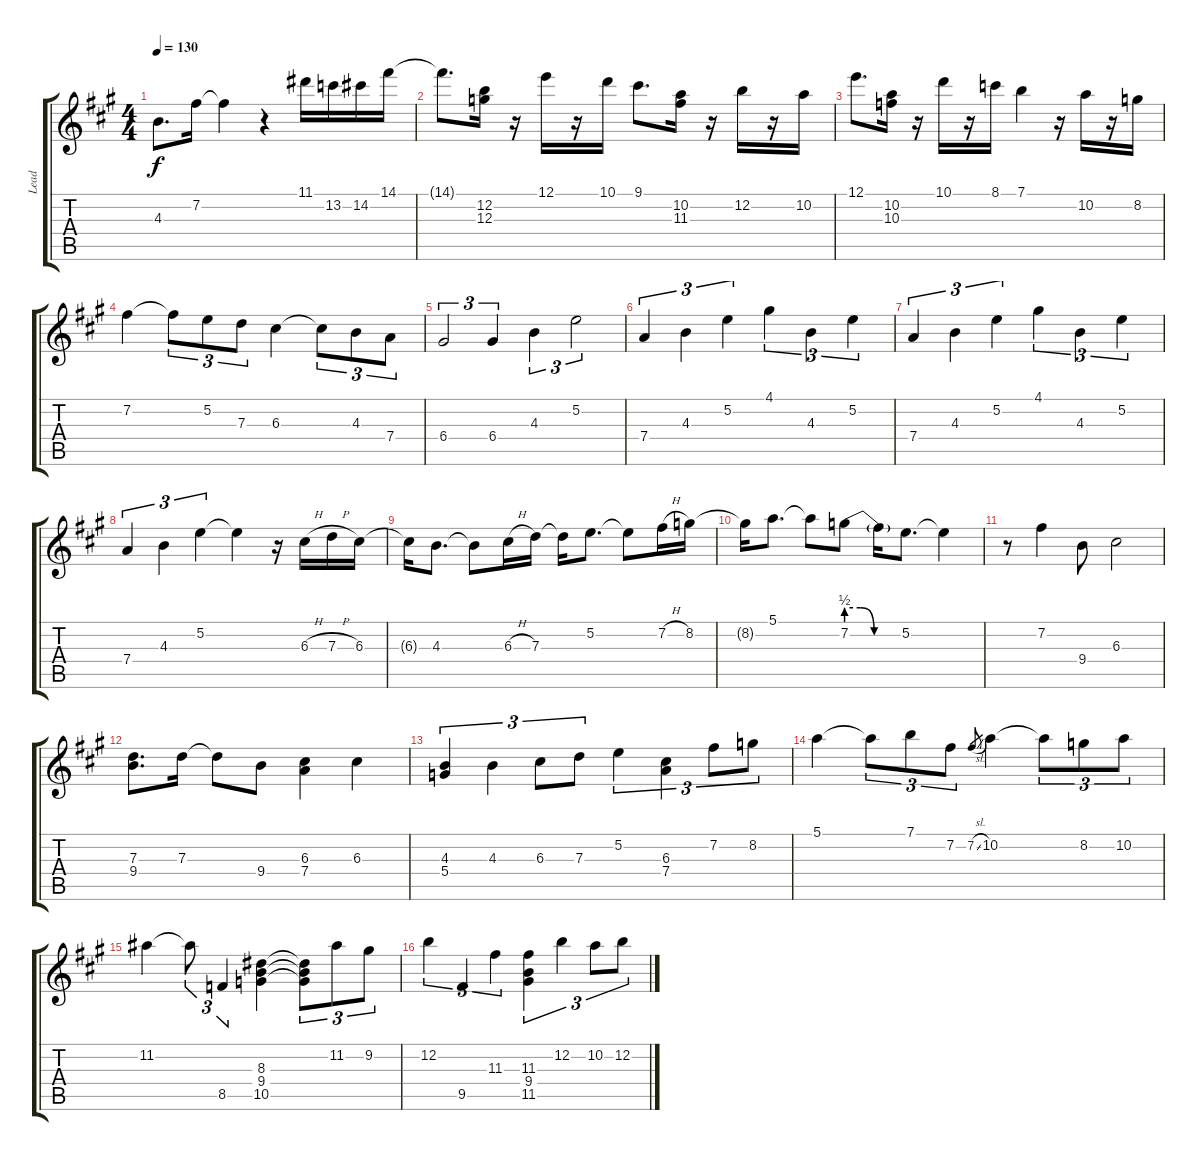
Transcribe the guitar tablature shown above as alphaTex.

\track ("Lead" "Lead") {instrument electricguitarjazz}
\staff {score tabs}
\tuning (E4 B3 G3 D3 A2 E2) {hide}
\ts (4 4)
\tempo 130
\clef g2
\ks a
4.3.8{d dy f} 7.2.16 7.2{t}.4 r.4 11.1.16 13.2.16 14.2.16 14.1.16 |
14.1{t}.8{d} (12.2 12.3).16 r.16 12.1.16 r.16 10.1.16 9.1.8{d} (10.2 11.3).16 r.16 12.2.16 r.16 10.2.16 |
12.1.8{d} (10.2 10.3).16 r.16 10.1.16 r.16 8.1.16 7.1.4 r.16 10.2.16 r.16 8.2.16 |
7.2.4 7.2{t}.8{tu (3 2)} 5.2.8{tu (3 2)} 7.3.8{tu (3 2)} 6.3.4 6.3{t}.8{tu (3 2)} 4.3.8{tu (3 2)} 7.4.8{tu (3 2)} |
6.4.2{tu (3 2)} 6.4.4{tu (3 2)} 4.3.4{tu (3 2)} 5.2.2{tu (3 2)} |
7.4.4{tu (3 2)} 4.3.4{tu (3 2)} 5.2.4{tu (3 2)} 4.1.4{tu (3 2)} 4.3.4{tu (3 2)} 5.2.4{tu (3 2)} |
7.4.4{tu (3 2)} 4.3.4{tu (3 2)} 5.2.4{tu (3 2)} 4.1.4{tu (3 2)} 4.3.4{tu (3 2)} 5.2.4{tu (3 2)} |
7.4.4{tu (3 2)} 4.3.4{tu (3 2)} 5.2.4{tu (3 2)} 5.2{t}.4 r.16 6.3{h}.16 7.3{h}.16 6.3.16 |
6.3{t}.16 4.3.8{d} 4.3{t}.8 6.3{h}.16 7.3.16 7.3{t}.16 5.2.8{d} 5.2{t}.8 7.2{h}.16 8.2.16 |
8.2{t}.16 5.1.8{d} 5.1{t}.8 7.2{be (custom 0 2 15 2 30 0 60 0)}.8 7.2{t}.16 5.2.8{d} 5.2{t}.4 |
r.8 7.2.4 9.4.8 6.3.2 |
(7.3 9.4).8{d} 7.3.16 7.3{t}.8 9.4.8 (6.3 7.4).4 6.3.4 |
(4.3 5.4).4{tu (3 2)} 4.3.4{tu (3 2)} 6.3.8{tu (3 2)} 7.3.8{tu (3 2)} 5.2.4{tu (3 2)} (6.3 7.4).4{tu (3 2)} 7.2.8{tu (3 2)} 8.2.8{tu (3 2)} |
5.1.4 5.1{t}.8{tu (3 2)} 7.1.8{tu (3 2)} 7.2.8{tu (3 2)} 7.2{sl}.8{gr} 10.2.4 10.2{t}.8{tu (3 2)} 8.2.8{tu (3 2)} 10.2.8{tu (3 2)} |
11.2.4 11.2{t}.8{tu (3 2)} 8.5.4{tu (3 2)} (8.3 9.4 10.5).4 (8.3{t} 9.4{t} 10.5{t}).8{tu (3 2)} 11.2.8{tu (3 2)} 9.2.8{tu (3 2)} |
12.2.4{tu (3 2)} 9.5.4{tu (3 2)} 11.3.4{tu (3 2)} (11.3 9.4 11.5).4{tu (3 2)} 12.2.4{tu (3 2)} 10.2.8{tu (3 2)} 12.2.8{tu (3 2)}
